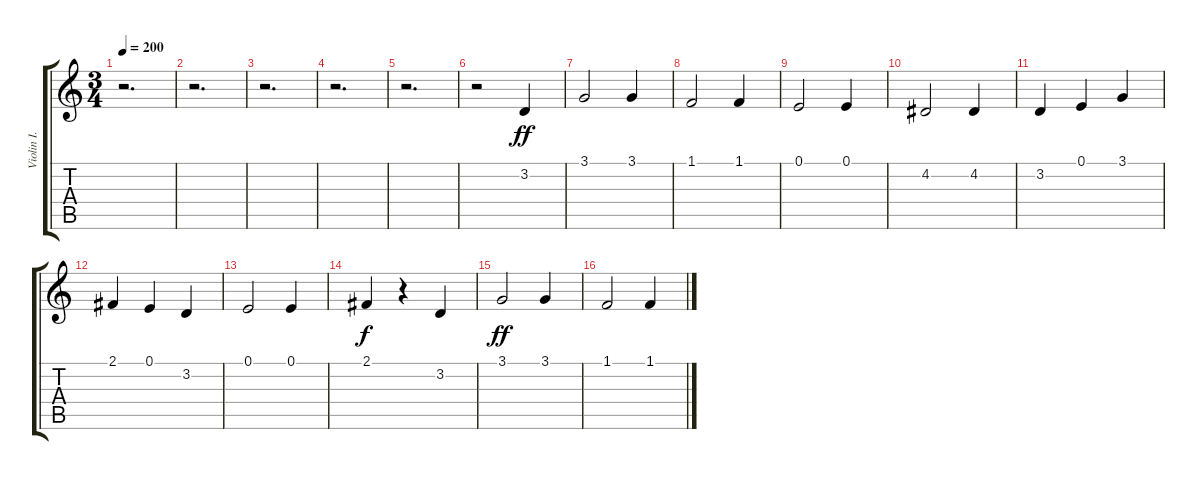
\track ("Violin I." "Violin I.") {instrument stringensemble2}
\staff {score tabs}
\tuning (E4 B3 G3 D3 A2 E2) {hide}
\ts (3 4)
\tempo 200
\clef g2
\ks c
r.2{d dy f} |
r.2{d} |
r.2{d} |
r.2{d} |
r.2{d} |
r.2 3.2.4{dy ff instrument stringensemble1} |
3.1.2 3.1.4 |
1.1.2 1.1.4 |
0.1.2 0.1.4 |
4.2.2 4.2.4 |
3.2.4 0.1.4 3.1.4 |
2.1.4 0.1.4 3.2.4 |
0.1.2 0.1.4 |
2.1.4{dy f} r.4 3.2.4 |
3.1.2{dy ff} 3.1.4 |
1.1.2 1.1.4
